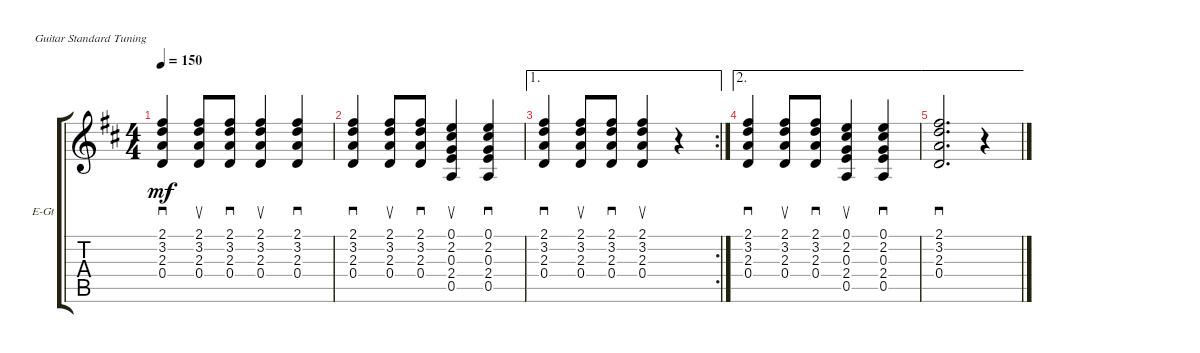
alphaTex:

\defaultSystemsLayout 4
\bracketExtendMode groupsimilarinstruments
\firstSystemTrackNameOrientation horizontal
\otherSystemsTrackNameOrientation horizontal
\track ("Rhythm Guitar" "E-Gt") {instrument electricguitarclean}
\staff {score tabs}
\tuning (E4 B3 G3 D3 A2 E2)
\ts (4 4)
\tempo 150
\clef g2
\scale
0.333333
\ks d
(0.4 2.3 3.2 2.1).4{sd dy mf} (0.4 2.3 3.2 2.1).8{su} (2.1 3.2 2.3 0.4).8{sd} (2.1 3.2 2.3 0.4).4{su} (2.1 3.2 2.3 0.4).4{sd} |
(0.4 2.3 3.2 2.1).4{sd} (0.4 2.3 3.2 2.1).8{su} (2.1 3.2 2.3 0.4).8{sd} (0.5 2.4 0.3 2.2 0.1).4{su} (0.5 2.4 0.3 2.2 0.1).4{sd} |
\ae 1
\rc 2
(0.4 2.3 3.2 2.1).4{sd} (0.4 2.3 3.2 2.1).8{su} (2.1 3.2 2.3 0.4).8{sd} (2.1 3.2 2.3 0.4).4{su} r.4 |
\ae 2
(0.4 2.3 3.2 2.1).4{sd} (0.4 2.3 3.2 2.1).8{su} (2.1 3.2 2.3 0.4).8{sd} (0.5 2.4 0.3 2.2 0.1).4{su} (0.5 2.4 0.3 2.2 0.1).4{sd} |
\ae 2
(0.4 2.3 3.2 2.1).2{d sd} r.4
